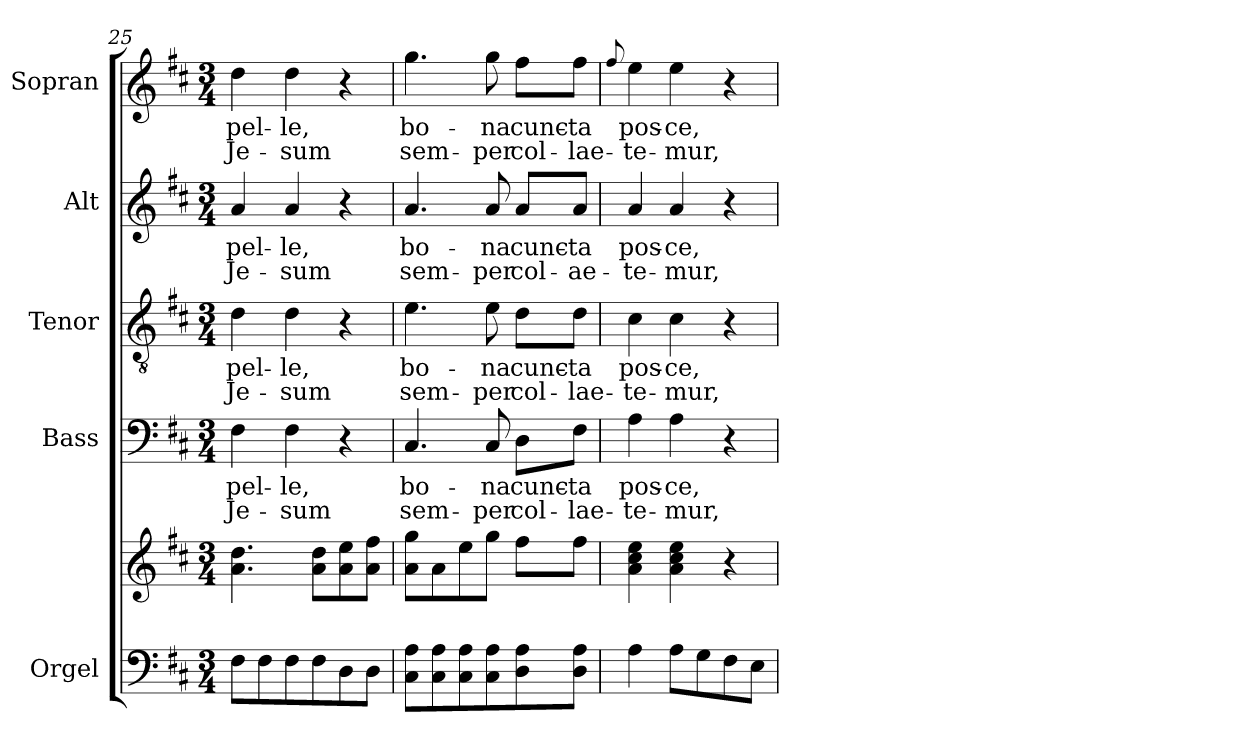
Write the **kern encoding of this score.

**kern	**kern	**kern	**text	**text	**kern	**text	**text	**kern	**text	**text	**kern	**text	**text
*part5	*part5	*part4	*part4	*part4	*part3	*part3	*part3	*part2	*part2	*part2	*part1	*part1	*part1
*staff6	*staff5	*staff4	*staff4	*staff4	*staff3	*staff3	*staff3	*staff2	*staff2	*staff2	*staff1	*staff1	*staff1
*I"Orgel	*	*I"Bass	*	*	*I"Tenor	*	*	*I"Alt	*	*	*I"Sopran	*	*
*I'Org.	*	*I'B.	*	*	*I'T.	*	*	*I'A.	*	*	*I'S.	*	*
*clefF4	*clefG2	*clefF4	*	*	*clefGv2	*	*	*clefG2	*	*	*clefG2	*	*
*k[f#c#]	*k[f#c#]	*k[f#c#]	*	*	*k[f#c#]	*	*	*k[f#c#]	*	*	*k[f#c#]	*	*
*D:	*D:	*D:	*	*	*D:	*	*	*D:	*	*	*D:	*	*
*M3/4	*M3/4	*M3/4	*	*	*M3/4	*	*	*M3/4	*	*	*M3/4	*	*
=25	=25	=25	=25	=25	=25	=25	=25	=25	=25	=25	=25	=25	=25
!	!	!	!LO:LY:b	!LO:LY:b	!	!LO:LY:b	!LO:LY:b	!	!LO:LY:b	!LO:LY:b	!	!LO:LY:b	!LO:LY:b
8F#\L	4.a\ 4.dd\	4F#\	pel-	Je-	4d\	pel-	Je-	4a/	pel-	Je-	4dd\	pel-	Je-
8F#\	.	.	.	.	.	.	.	.	.	.	.	.	.
!	!	!	!LO:LY:b	!LO:LY:b	!	!LO:LY:b	!LO:LY:b	!	!LO:LY:b	!LO:LY:b	!	!LO:LY:b	!LO:LY:b
8F#\	.	4F#\	-le,	-sum	4d\	-le,	-sum	4a/	-le,	-sum	4dd\	-le,	-sum
8F#\	8a\ 8dd\L	.	.	.	.	.	.	.	.	.	.	.	.
8D\	8a\ 8ee\	4r	.	.	4r	.	.	4r	.	.	4r	.	.
8D\J	8a\ 8ff#\J	.	.	.	.	.	.	.	.	.	.	.	.
!!LO:PB:g=z
=26	=26	=26	=26	=26	=26	=26	=26	=26	=26	=26	=26	=26	=26
!	!	!	!LO:LY:b	!LO:LY:b	!	!LO:LY:b	!LO:LY:b	!	!LO:LY:b	!LO:LY:b	!	!LO:LY:b	!LO:LY:b
8C#\ 8A\L	8a\ 8gg\L	4.C#/	bo-	sem-	4.e\	bo-	sem-	4.a/	bo-	sem-	4.gg\	bo-	sem-
8C#\ 8A\	8a\	.	.	.	.	.	.	.	.	.	.	.	.
8C#\ 8A\	8ee\	.	.	.	.	.	.	.	.	.	.	.	.
!	!	!	!LO:LY:b	!LO:LY:b	!	!LO:LY:b	!LO:LY:b	!	!LO:LY:b	!LO:LY:b	!	!LO:LY:b	!LO:LY:b
8C#\ 8A\	8gg\J	8C#/	-na	-per	8e\	-na	-per	8a/	-na	-per	8gg\	-na	-per
!	!	!	!LO:LY:b	!LO:LY:b	!	!LO:LY:b	!LO:LY:b	!	!LO:LY:b	!LO:LY:b	!	!LO:LY:b	!LO:LY:b
8D\ 8A\	8ff#\L	8D\L	cunc-	col-	8d\L	cunc-	col-	8a/L	cunc-	col-	8ff#\L	cunc-	col-
!	!	!	!LO:LY:b	!LO:LY:b	!	!LO:LY:b	!LO:LY:b	!	!LO:LY:b	!LO:LY:b	!	!LO:LY:b	!LO:LY:b
8D\ 8A\J	8ff#\J	8F#\J	-ta	-lae-	8d\J	-ta	-lae-	8a/J	-ta	-ae-	8ff#\J	-ta	-lae-
=27	=27	=27	=27	=27	=27	=27	=27	=27	=27	=27	=27	=27	=27
.	.	.	.	.	.	.	.	.	.	.	8qqff#/	.	.
!	!	!	!LO:LY:b	!LO:LY:b	!	!LO:LY:b	!LO:LY:b	!	!LO:LY:b	!LO:LY:b	!	!LO:LY:b	!LO:LY:b
4A\	4a\ 4cc#\ 4ee\	4A\	pos-	-te-	4c#\	pos-	-te-	4a/	pos-	-te-	4ee\	pos-	-te-
!	!	!	!LO:LY:b	!LO:LY:b	!	!LO:LY:b	!LO:LY:b	!	!LO:LY:b	!LO:LY:b	!	!LO:LY:b	!LO:LY:b
8A\L	4a\ 4cc#\ 4ee\	4A\	-ce,	-mur,	4c#\	-ce,	-mur,	4a/	-ce,	-mur,	4ee\	-ce,	-mur,
8G\	.	.	.	.	.	.	.	.	.	.	.	.	.
8F#\	4r	4r	.	.	4r	.	.	4r	.	.	4r	.	.
8E\J	.	.	.	.	.	.	.	.	.	.	.	.	.
=	=	=	=	=	=	=	=	=	=	=	=	=	=
*-	*-	*-	*-	*-	*-	*-	*-	*-	*-	*-	*-	*-	*-
